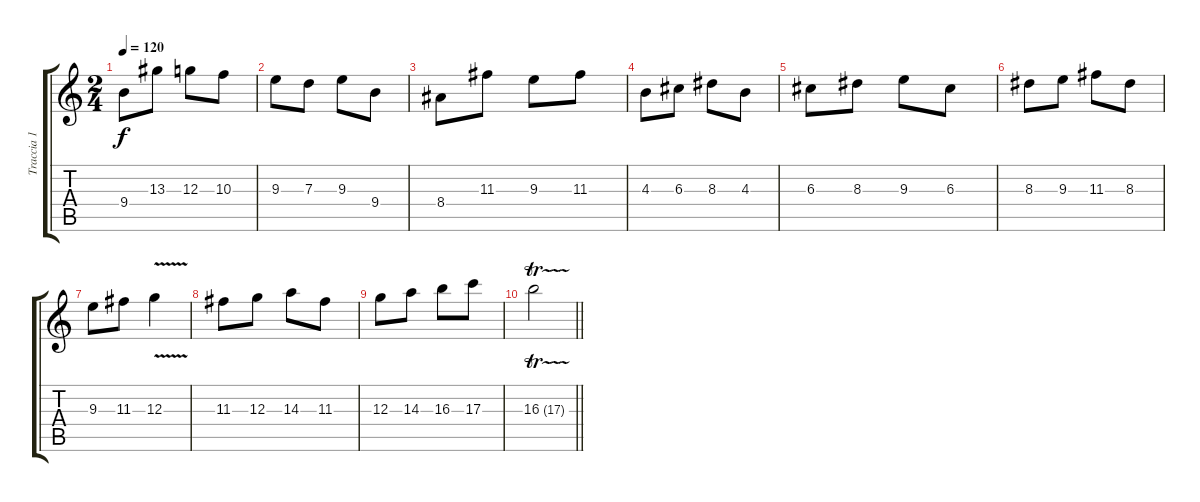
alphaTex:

\track ("Traccia 1" "Traccia 1") {instrument overdrivenguitar}
\staff {score tabs}
\tuning (E4 B3 G3 D3 A2 E2) {hide}
\ts (2 4)
\tempo 120
\clef g2
\ks c
9.4.8{dy f} 13.3.8 12.3.8 10.3.8 |
9.3.8 7.3.8 9.3.8 9.4.8 |
8.4.8 11.3.8 9.3.8 11.3.8 |
4.3.8 6.3.8 8.3.8 4.3.8 |
6.3.8 8.3.8 9.3.8 6.3.8 |
8.3.8 9.3.8 11.3.8 8.3.8 |
9.3.8 11.3.8 12.3{v}.4 |
11.3.8 12.3.8 14.3.8 11.3.8 |
12.3.8 14.3.8 16.3.8 17.3.8 |
\barLineRight lightlight
16.3{tr (17 16)}.2
